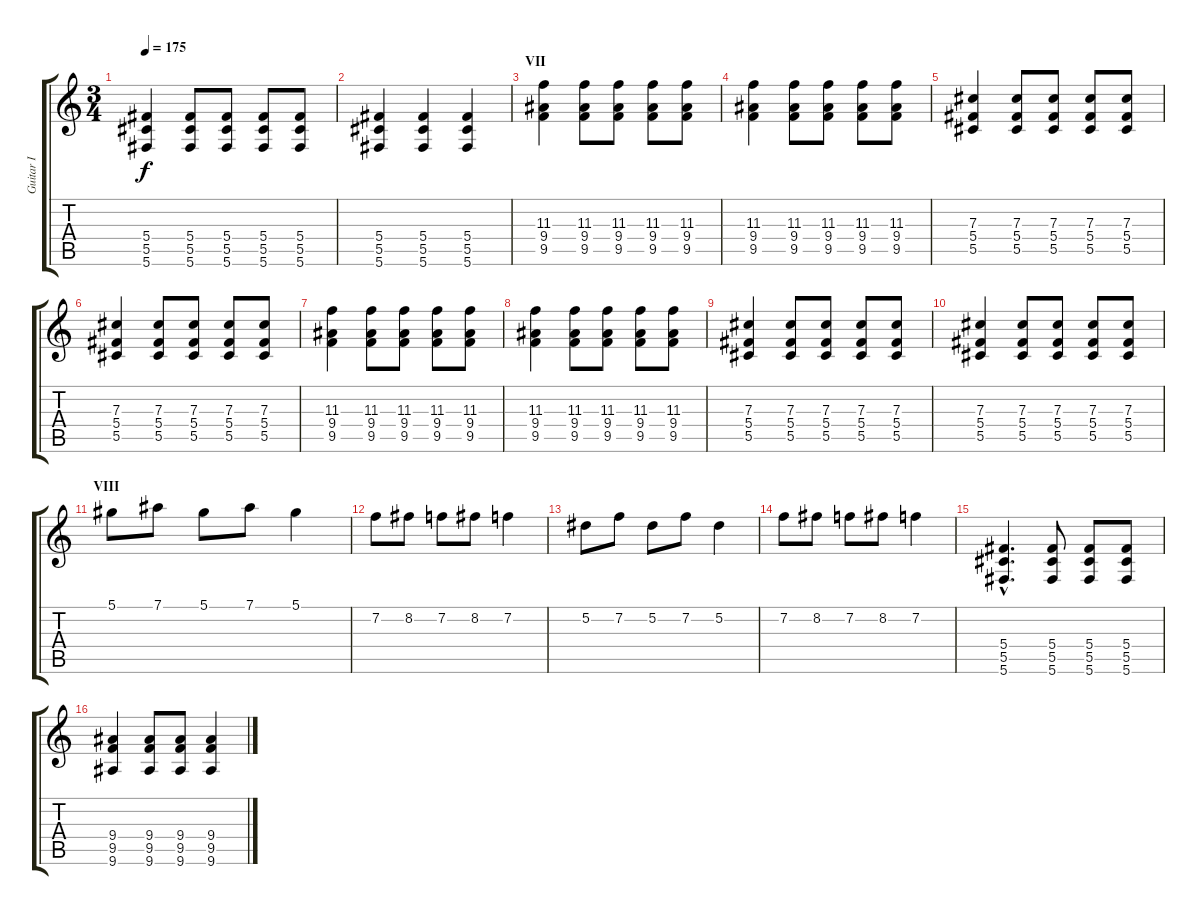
\track ("Guitar I" "Guitar I") {instrument distortionguitar}
\staff {score tabs}
\tuning (Eb4 Bb3 Gb3 Db3 Ab2 Db2) {hide}
\ts (3 4)
\tempo 175
\clef g2
\ks c
(5.4 5.5 5.6).4{dy f} (5.4 5.5 5.6).8 (5.4 5.5 5.6).8 (5.4 5.5 5.6).8 (5.4 5.5 5.6).8 |
(5.4 5.5 5.6).4 (5.4 5.5 5.6).4 (5.4 5.5 5.6).4 |
\section ("" "VII")
(11.3 9.4 9.5).4 (11.3 9.4 9.5).8 (11.3 9.4 9.5).8 (11.3 9.4 9.5).8 (11.3 9.4 9.5).8 |
(11.3 9.4 9.5).4 (11.3 9.4 9.5).8 (11.3 9.4 9.5).8 (11.3 9.4 9.5).8 (11.3 9.4 9.5).8 |
(7.3 5.4 5.5).4 (7.3 5.4 5.5).8 (7.3 5.4 5.5).8 (7.3 5.4 5.5).8 (7.3 5.4 5.5).8 |
(7.3 5.4 5.5).4 (7.3 5.4 5.5).8 (7.3 5.4 5.5).8 (7.3 5.4 5.5).8 (7.3 5.4 5.5).8 |
(11.3 9.4 9.5).4 (11.3 9.4 9.5).8 (11.3 9.4 9.5).8 (11.3 9.4 9.5).8 (11.3 9.4 9.5).8 |
(11.3 9.4 9.5).4 (11.3 9.4 9.5).8 (11.3 9.4 9.5).8 (11.3 9.4 9.5).8 (11.3 9.4 9.5).8 |
(7.3 5.4 5.5).4 (7.3 5.4 5.5).8 (7.3 5.4 5.5).8 (7.3 5.4 5.5).8 (7.3 5.4 5.5).8 |
(7.3 5.4 5.5).4 (7.3 5.4 5.5).8 (7.3 5.4 5.5).8 (7.3 5.4 5.5).8 (7.3 5.4 5.5).8 |
\section ("" "VIII")
5.1.8 7.1.8 5.1.8 7.1.8 5.1.4 |
7.2.8 8.2.8 7.2.8 8.2.8 7.2.4 |
5.2.8 7.2.8 5.2.8 7.2.8 5.2.4 |
7.2.8 8.2.8 7.2.8 8.2.8 7.2.4 |
(5.4{hac} 5.5{hac} 5.6{hac}).4{d} (5.4 5.5 5.6).8 (5.4 5.5 5.6).8 (5.4 5.5 5.6).8 |
(9.4 9.5 9.6).4 (9.4 9.5 9.6).8 (9.4 9.5 9.6).8 (9.4 9.5 9.6).4
